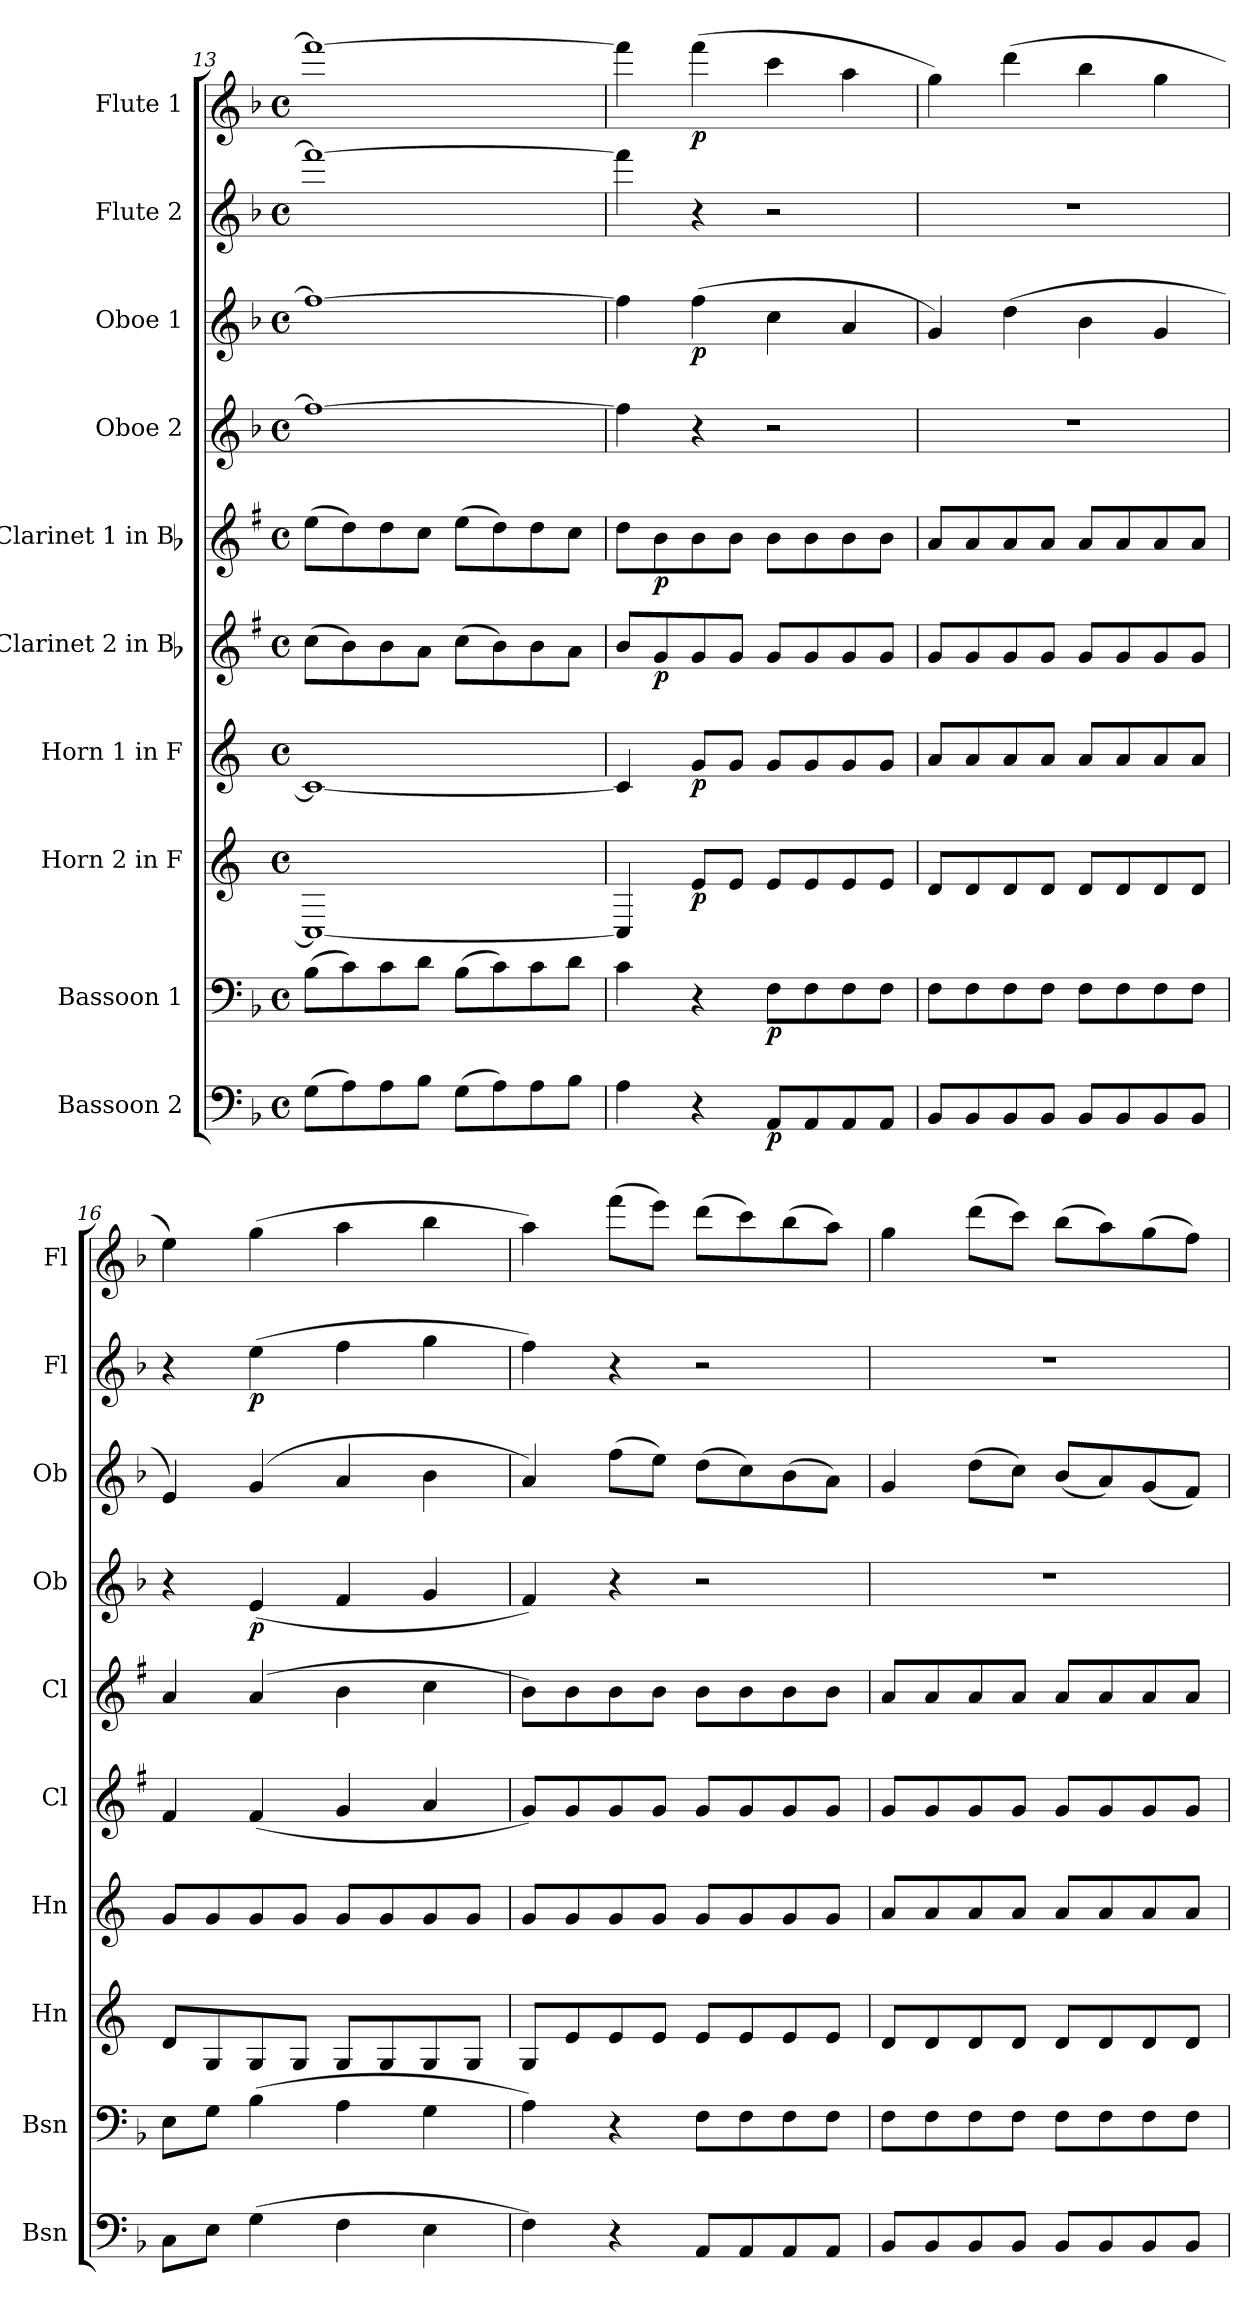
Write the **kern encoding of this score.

**kern	**dynam	**kern	**dynam	**kern	**dynam	**kern	**dynam	**kern	**dynam	**kern	**dynam	**kern	**dynam	**kern	**dynam	**kern	**dynam	**kern	**dynam
*part10	*part10	*part9	*part9	*part8	*part8	*part7	*part7	*part6	*part6	*part5	*part5	*part4	*part4	*part3	*part3	*part2	*part2	*part1	*part1
*staff10	*staff10	*staff9	*staff9	*staff8	*staff8	*staff7	*staff7	*staff6	*staff6	*staff5	*staff5	*staff4	*staff4	*staff3	*staff3	*staff2	*staff2	*staff1	*staff1
*I"Bassoon 2	*	*I"Bassoon 1	*	*I"Horn 2 in F	*	*I"Horn 1 in F	*	*I"Clarinet 2 in Bb	*	*I"Clarinet 1 in Bb	*	*I"Oboe 2	*	*I"Oboe 1	*	*I"Flute 2	*	*I"Flute 1	*
*I'Bsn	*	*I'Bsn	*	*I'Hn	*	*I'Hn	*	*I'Cl	*	*I'Cl	*	*I'Ob	*	*I'Ob	*	*I'Fl	*	*I'Fl	*
*clefF4	*	*clefF4	*	*clefG2	*	*clefG2	*	*clefG2	*	*clefG2	*	*clefG2	*	*clefG2	*	*clefG2	*	*clefG2	*
*	*	*	*	*ITrd4c7	*	*ITrd4c7	*	*ITrd1c2	*	*ITrd1c2	*	*	*	*	*	*	*	*	*
*k[b-]	*	*k[b-]	*	*k[b-]	*	*k[b-]	*	*k[b-]	*	*k[b-]	*	*k[b-]	*	*k[b-]	*	*k[b-]	*	*k[b-]	*
*M4/4	*	*M4/4	*	*M4/4	*	*M4/4	*	*M4/4	*	*M4/4	*	*M4/4	*	*M4/4	*	*M4/4	*	*M4/4	*
*met(c)	*	*met(c)	*	*met(c)	*	*met(c)	*	*met(c)	*	*met(c)	*	*met(c)	*	*met(c)	*	*met(c)	*	*met(c)	*
=13	=13	=13	=13	=13	=13	=13	=13	=13	=13	=13	=13	=13	=13	=13	=13	=13	=13	=13	=13
(8G\L	.	(8B-\L	.	1FF_	.	1F_	.	(8b-\L	.	(8dd\L	.	1ff_	.	1ff_	.	1fff_	.	1fff_	.
8A\)	.	8c\)	.	.	.	.	.	8a\)	.	8cc\)	.	.	.	.	.	.	.	.	.
8A\	.	8c\	.	.	.	.	.	8a\	.	8cc\	.	.	.	.	.	.	.	.	.
8B-\J	.	8d\J	.	.	.	.	.	8g\J	.	8b-\J	.	.	.	.	.	.	.	.	.
(8G\L	.	(8B-\L	.	.	.	.	.	(8b-\L	.	(8dd\L	.	.	.	.	.	.	.	.	.
8A\)	.	8c\)	.	.	.	.	.	8a\)	.	8cc\)	.	.	.	.	.	.	.	.	.
8A\	.	8c\	.	.	.	.	.	8a\	.	8cc\	.	.	.	.	.	.	.	.	.
8B-\J	.	8d\J	.	.	.	.	.	8g\J	.	8b-\J	.	.	.	.	.	.	.	.	.
=14	=14	=14	=14	=14	=14	=14	=14	=14	=14	=14	=14	=14	=14	=14	=14	=14	=14	=14	=14
4A\	.	4c\	.	4FF/]	.	4F/]	.	8a/L	.	8cc\L	.	4ff\]	.	4ff\]	.	4fff\]	.	4fff\]	.
!	!	!	!	!	!	!	!	!	!LO:DY:b	!	!LO:DY:b	!	!	!	!	!	!	!	!
.	.	.	.	.	.	.	.	8f/	p	8a\	p	.	.	.	.	.	.	.	.
!	!	!	!	!	!LO:DY:b	!	!LO:DY:b	!	!	!	!	!	!	!	!LO:DY:b	!	!	!	!LO:DY:b
4r	.	4r	.	8A/L	p	8c/L	p	8f/	.	8a\	.	4r	.	(4ff\	p	4r	.	(4fff\	p
.	.	.	.	8A/J	.	8c/J	.	8f/J	.	8a\J	.	.	.	.	.	.	.	.	.
!	!LO:DY:b	!	!LO:DY:b	!	!	!	!	!	!	!	!	!	!	!	!	!	!	!	!
8AA/L	p	8F\L	p	8A/L	.	8c/L	.	8f/L	.	8a\L	.	2r	.	4cc\	.	2r	.	4ccc\	.
8AA/	.	8F\	.	8A/	.	8c/	.	8f/	.	8a\	.	.	.	.	.	.	.	.	.
8AA/	.	8F\	.	8A/	.	8c/	.	8f/	.	8a\	.	.	.	4a/	.	.	.	4aa\	.
8AA/J	.	8F\J	.	8A/J	.	8c/J	.	8f/J	.	8a\J	.	.	.	.	.	.	.	.	.
=15	=15	=15	=15	=15	=15	=15	=15	=15	=15	=15	=15	=15	=15	=15	=15	=15	=15	=15	=15
8BB-/L	.	8F\L	.	8G/L	.	8d/L	.	8f/L	.	8g/L	.	1r	.	4g/)	.	1r	.	4gg\)	.
8BB-/	.	8F\	.	8G/	.	8d/	.	8f/	.	8g/	.	.	.	.	.	.	.	.	.
8BB-/	.	8F\	.	8G/	.	8d/	.	8f/	.	8g/	.	.	.	(4dd\	.	.	.	(4ddd\	.
8BB-/J	.	8F\J	.	8G/J	.	8d/J	.	8f/J	.	8g/J	.	.	.	.	.	.	.	.	.
8BB-/L	.	8F\L	.	8G/L	.	8d/L	.	8f/L	.	8g/L	.	.	.	4b-\	.	.	.	4bb-\	.
8BB-/	.	8F\	.	8G/	.	8d/	.	8f/	.	8g/	.	.	.	.	.	.	.	.	.
8BB-/	.	8F\	.	8G/	.	8d/	.	8f/	.	8g/	.	.	.	4g/	.	.	.	4gg\	.
8BB-/J	.	8F\J	.	8G/J	.	8d/J	.	8f/J	.	8g/J	.	.	.	.	.	.	.	.	.
=16	=16	=16	=16	=16	=16	=16	=16	=16	=16	=16	=16	=16	=16	=16	=16	=16	=16	=16	=16
8C\L	.	8E\L	.	8G/L	.	8c/L	.	4e/	.	4g/	.	4r	.	4e/)	.	4r	.	4ee\)	.
8E\J	.	8G\J	.	8C/	.	8c/	.	.	.	.	.	.	.	.	.	.	.	.	.
!	!	!	!	!	!	!	!	!	!	!	!	!	!LO:DY:b	!	!	!	!LO:DY:b	!	!
(4G\	.	(4B-\	.	8C/	.	8c/	.	(4e/	.	(4g/	.	(4e/	p	(4g/	.	(4ee\	p	(4gg\	.
.	.	.	.	8C/J	.	8c/J	.	.	.	.	.	.	.	.	.	.	.	.	.
4F\	.	4A\	.	8C/L	.	8c/L	.	4f/	.	4a\	.	4f/	.	4a/	.	4ff\	.	4aa\	.
.	.	.	.	8C/	.	8c/	.	.	.	.	.	.	.	.	.	.	.	.	.
4E\	.	4G\	.	8C/	.	8c/	.	4g/	.	4b-\	.	4g/	.	4b-\	.	4gg\	.	4bb-\	.
.	.	.	.	8C/J	.	8c/J	.	.	.	.	.	.	.	.	.	.	.	.	.
=17	=17	=17	=17	=17	=17	=17	=17	=17	=17	=17	=17	=17	=17	=17	=17	=17	=17	=17	=17
4F\)	.	4A\)	.	8C/L	.	8c/L	.	8f/L)	.	8a\L)	.	4f/)	.	4a/)	.	4ff\)	.	4aa\)	.
.	.	.	.	8A/	.	8c/	.	8f/	.	8a\	.	.	.	.	.	.	.	.	.
4r	.	4r	.	8A/	.	8c/	.	8f/	.	8a\	.	4r	.	(8ff\L	.	4r	.	(8fff\L	.
.	.	.	.	8A/J	.	8c/J	.	8f/J	.	8a\J	.	.	.	8ee\J)	.	.	.	8eee\J)	.
8AA/L	.	8F\L	.	8A/L	.	8c/L	.	8f/L	.	8a\L	.	2r	.	(8dd\L	.	2r	.	(8ddd\L	.
8AA/	.	8F\	.	8A/	.	8c/	.	8f/	.	8a\	.	.	.	8cc\)	.	.	.	8ccc\)	.
8AA/	.	8F\	.	8A/	.	8c/	.	8f/	.	8a\	.	.	.	(8b-\	.	.	.	(8bb-\	.
8AA/J	.	8F\J	.	8A/J	.	8c/J	.	8f/J	.	8a\J	.	.	.	8a\J)	.	.	.	8aa\J)	.
=18	=18	=18	=18	=18	=18	=18	=18	=18	=18	=18	=18	=18	=18	=18	=18	=18	=18	=18	=18
8BB-/L	.	8F\L	.	8G/L	.	8d/L	.	8f/L	.	8g/L	.	1r	.	4g/	.	1r	.	4gg\	.
8BB-/	.	8F\	.	8G/	.	8d/	.	8f/	.	8g/	.	.	.	.	.	.	.	.	.
8BB-/	.	8F\	.	8G/	.	8d/	.	8f/	.	8g/	.	.	.	(8dd\L	.	.	.	(8ddd\L	.
8BB-/J	.	8F\J	.	8G/J	.	8d/J	.	8f/J	.	8g/J	.	.	.	8cc\J)	.	.	.	8ccc\J)	.
8BB-/L	.	8F\L	.	8G/L	.	8d/L	.	8f/L	.	8g/L	.	.	.	(8b-/L	.	.	.	(8bb-\L	.
8BB-/	.	8F\	.	8G/	.	8d/	.	8f/	.	8g/	.	.	.	8a/)	.	.	.	8aa\)	.
8BB-/	.	8F\	.	8G/	.	8d/	.	8f/	.	8g/	.	.	.	(8g/	.	.	.	(8gg\	.
8BB-/J	.	8F\J	.	8G/J	.	8d/J	.	8f/J	.	8g/J	.	.	.	8f/J)	.	.	.	8ff\J)	.
=	=	=	=	=	=	=	=	=	=	=	=	=	=	=	=	=	=	=	=
*-	*-	*-	*-	*-	*-	*-	*-	*-	*-	*-	*-	*-	*-	*-	*-	*-	*-	*-	*-
